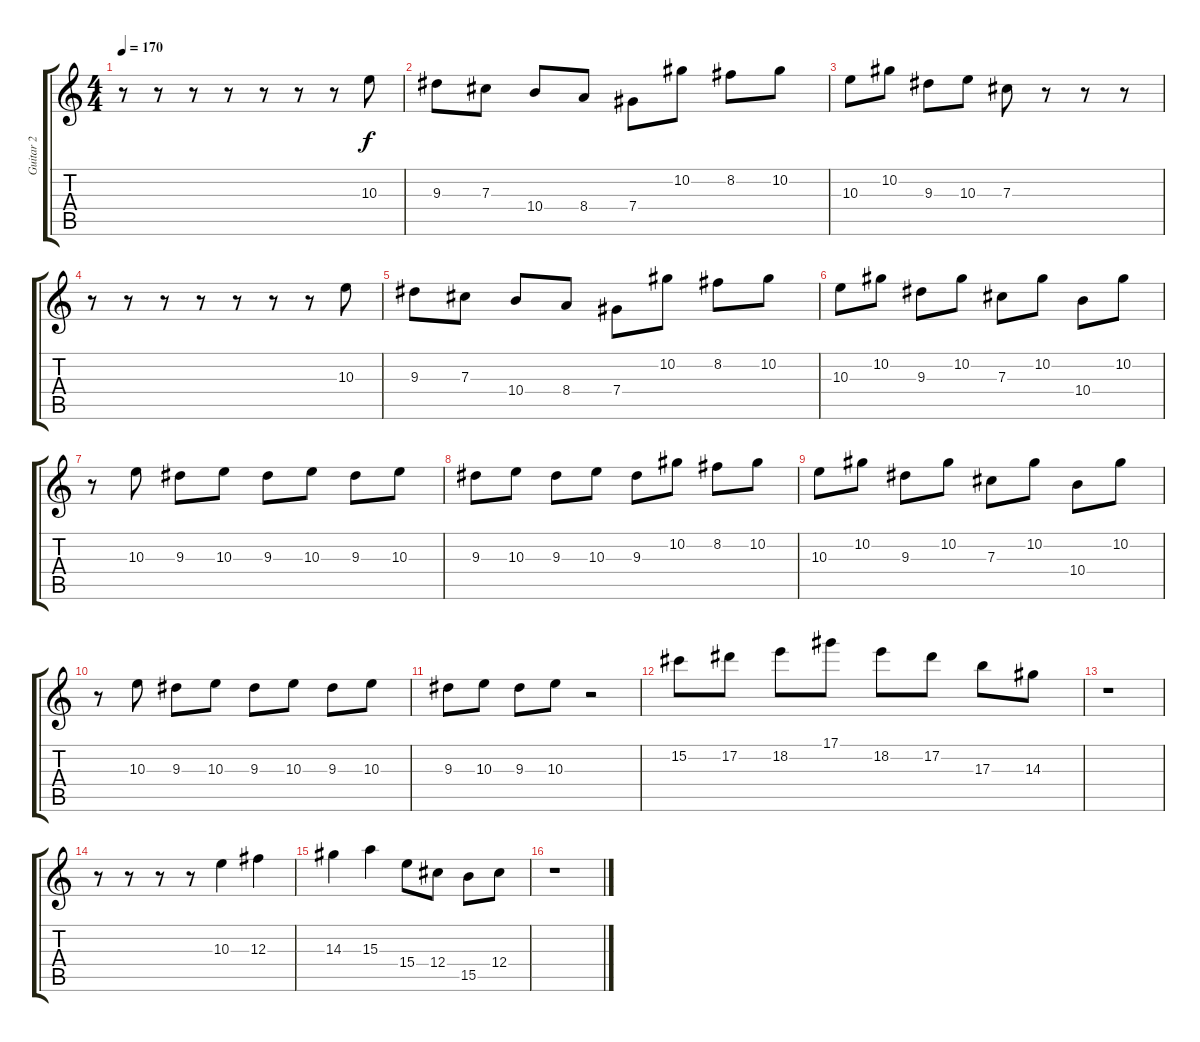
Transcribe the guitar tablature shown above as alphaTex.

\track ("Guitar 2" "Guitar 2") {instrument overdrivenguitar}
\staff {score tabs}
\tuning (Eb4 Bb3 Gb3 Db3 Ab2 Eb2) {hide}
\ts (4 4)
\tempo 170
\clef g2
\ks c
r.8{dy f instrument overdrivenguitar} r.8 r.8 r.8 r.8 r.8 r.8 10.3.8 |
9.3.8 7.3.8 10.4.8 8.4.8 7.4.8 10.2.8 8.2.8 10.2.8 |
10.3.8 10.2.8 9.3.8 10.3.8 7.3.8 r.8 r.8 r.8 |
r.8 r.8 r.8 r.8 r.8 r.8 r.8 10.3.8 |
9.3.8 7.3.8 10.4.8 8.4.8 7.4.8 10.2.8 8.2.8 10.2.8 |
10.3.8 10.2.8 9.3.8 10.2.8 7.3.8 10.2.8 10.4.8 10.2.8 |
r.8 10.3.8 9.3.8 10.3.8 9.3.8 10.3.8 9.3.8 10.3.8 |
9.3.8 10.3.8 9.3.8 10.3.8 9.3.8 10.2.8 8.2.8 10.2.8 |
10.3.8 10.2.8 9.3.8 10.2.8 7.3.8 10.2.8 10.4.8 10.2.8 |
r.8 10.3.8 9.3.8 10.3.8 9.3.8 10.3.8 9.3.8 10.3.8 |
9.3.8 10.3.8 9.3.8 10.3.8 r.2 |
15.2.8 17.2.8 18.2.8 17.1.8 18.2.8 17.2.8 17.3.8 14.3.8 |
r.1 |
r.8 r.8 r.8 r.8 10.3.4 12.3.4 |
14.3.4 15.3.4 15.4.8 12.4.8 15.5.8 12.4.8 |
r.1
